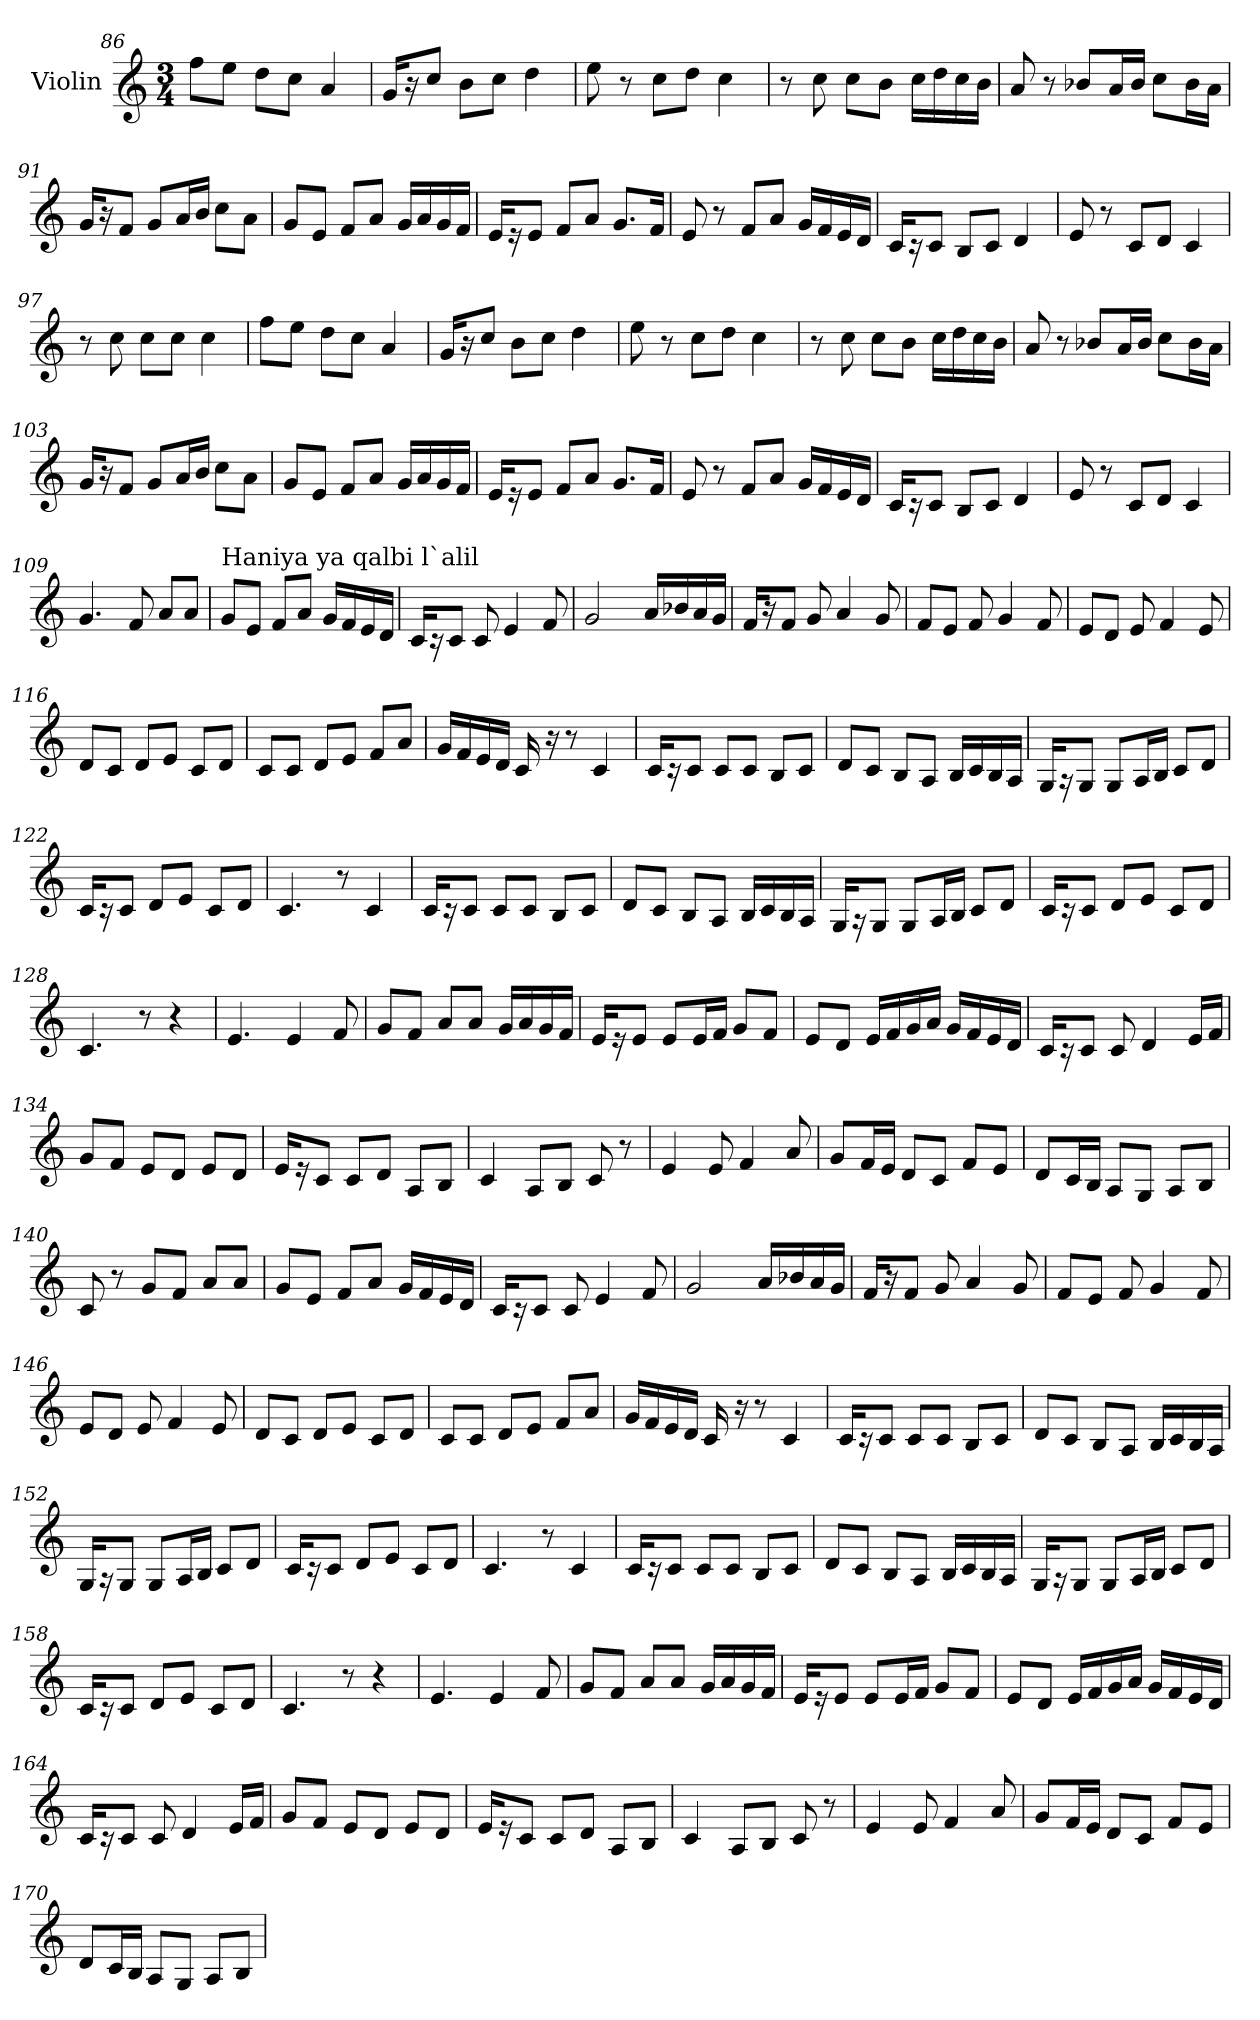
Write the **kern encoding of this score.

**kern
*part1
*staff1
*I"Violin
*clefG2
*k[]
*M3/4
=86
8ff\L
8ee\J
8dd\L
8cc\J
4a/
=87
16g/KL
16r
8cc/J
8b\L
8cc\J
4dd\
!!LO:PB:g=z
=88
8ee\
8r
8cc\L
8dd\J
4cc\
=89
8r
8cc\
8cc\L
8b\J
16cc\LL
16dd\
16cc\
16b\JJ
=90
8a/
8r
8b-X/L
16a/L
16b-/JJ
8cc\L
16b-\L
16a\JJ
=91
16g/KL
16r
8f/J
8g/L
16a/L
16b/JJ
8cc\L
8a\J
=92
8g/L
8e/J
8f/L
8a/J
16g/LL
16a/
16g/
16f/JJ
!!LO:LB:g=z
=93
16e/KL
16r
8e/J
8f/L
8a/J
8.g/L
16f/Jk
=94
8e/
8r
8f/L
8a/J
16g/LL
16f/
16e/
16d/JJ
=95
16c/KL
16r
8c/J
8B/L
8c/J
4d/
=96
8e/
8r
8c/L
8d/J
4c/
=97
8r
8cc\
8cc\L
8cc\J
4cc\
=98
8ff\L
8ee\J
8dd\L
8cc\J
4a/
!!LO:LB:g=z
=99
16g/KL
16r
8cc/J
8b\L
8cc\J
4dd\
=100
8ee\
8r
8cc\L
8dd\J
4cc\
=101
8r
8cc\
8cc\L
8b\J
16cc\LL
16dd\
16cc\
16b\JJ
=102
8a/
8r
8b-X/L
16a/L
16b-/JJ
8cc\L
16b-\L
16a\JJ
=103
16g/KL
16r
8f/J
8g/L
16a/L
16b/JJ
8cc\L
8a\J
!!LO:LB:g=z
=104
8g/L
8e/J
8f/L
8a/J
16g/LL
16a/
16g/
16f/JJ
=105
16e/KL
16r
8e/J
8f/L
8a/J
8.g/L
16f/Jk
=106
8e/
8r
8f/L
8a/J
16g/LL
16f/
16e/
16d/JJ
=107
16c/KL
16r
8c/J
8B/L
8c/J
4d/
=108
8e/
8r
8c/L
8d/J
4c/
!!LO:LB:g=z
=109
4.g/
8f/
8a/L
8a/J
=110
!LO:TX:a:t=Haniya ya qalbi l`alil
8g/L
8e/J
8f/L
8a/J
16g/LL
16f/
16e/
16d/JJ
=111
16c/KL
16r
8c/J
8c/
4e/
8f/
=112
2g/
16a/LL
16b-X/
16a/
16g/JJ
=113
16f/KL
16r
8f/J
8g/
4a/
8g/
=114
8f/L
8e/J
8f/
4g/
8f/
!!LO:LB:g=z
=115
8e/L
8d/J
8e/
4f/
8e/
=116
8d/L
8c/J
8d/L
8e/J
8c/L
8d/J
=117
8c/L
8c/J
8d/L
8e/J
8f/L
8a/J
=118
16g/LL
16f/
16e/
16d/JJ
16c/
16r
8r
4c/
=119
16c/KL
16r
8c/J
8c/L
8c/J
8B/L
8c/J
!!LO:LB:g=z
=120
8d/L
8c/J
8B/L
8A/J
16B/LL
16c/
16B/
16A/JJ
=121
16G/KL
16r
8G/J
8G/L
16A/L
16B/JJ
8c/L
8d/J
=122
16c/KL
16r
8c/J
8d/L
8e/J
8c/L
8d/J
=123
4.c/
8r
4c/
=124
16c/KL
16r
8c/J
8c/L
8c/J
8B/L
8c/J
!!LO:LB:g=z
=125
8d/L
8c/J
8B/L
8A/J
16B/LL
16c/
16B/
16A/JJ
=126
16G/KL
16r
8G/J
8G/L
16A/L
16B/JJ
8c/L
8d/J
=127
16c/KL
16r
8c/J
8d/L
8e/J
8c/L
8d/J
=128
4.c/
8r
4r
=129
4.e/
4e/
8f/
!!LO:PB:g=z
=130
8g/L
8f/J
8a/L
8a/J
16g/LL
16a/
16g/
16f/JJ
=131
16e/KL
16r
8e/J
8e/L
16e/L
16f/JJ
8g/L
8f/J
=132
8e/L
8d/J
16e/LL
16f/
16g/
16a/JJ
16g/LL
16f/
16e/
16d/JJ
=133
16c/KL
16r
8c/J
8c/
4d/
16e/LL
16f/JJ
=134
8g/L
8f/J
8e/L
8d/J
8e/L
8d/J
!!LO:LB:g=z
=135
16e/KL
16r
8c/J
8c/L
8d/J
8A/L
8B/J
=136
4c/
8A/L
8B/J
8c/
8r
=137
4e/
8e/
4f/
8a/
=138
8g/L
16f/L
16e/JJ
8d/L
8c/J
8f/L
8e/J
=139
8d/L
16c/L
16B/JJ
8A/L
8G/J
8A/L
8B/J
!!LO:LB:g=z
=140
8c/
8r
8g/L
8f/J
8a/L
8a/J
=141
8g/L
8e/J
8f/L
8a/J
16g/LL
16f/
16e/
16d/JJ
=142
16c/KL
16r
8c/J
8c/
4e/
8f/
=143
2g/
16a/LL
16b-X/
16a/
16g/JJ
=144
16f/KL
16r
8f/J
8g/
4a/
8g/
!!LO:LB:g=z
=145
8f/L
8e/J
8f/
4g/
8f/
=146
8e/L
8d/J
8e/
4f/
8e/
=147
8d/L
8c/J
8d/L
8e/J
8c/L
8d/J
=148
8c/L
8c/J
8d/L
8e/J
8f/L
8a/J
=149
16g/LL
16f/
16e/
16d/JJ
16c/
16r
8r
4c/
!!LO:LB:g=z
=150
16c/KL
16r
8c/J
8c/L
8c/J
8B/L
8c/J
=151
8d/L
8c/J
8B/L
8A/J
16B/LL
16c/
16B/
16A/JJ
=152
16G/KL
16r
8G/J
8G/L
16A/L
16B/JJ
8c/L
8d/J
=153
16c/KL
16r
8c/J
8d/L
8e/J
8c/L
8d/J
=154
4.c/
8r
4c/
!!LO:LB:g=z
=155
16c/KL
16r
8c/J
8c/L
8c/J
8B/L
8c/J
=156
8d/L
8c/J
8B/L
8A/J
16B/LL
16c/
16B/
16A/JJ
=157
16G/KL
16r
8G/J
8G/L
16A/L
16B/JJ
8c/L
8d/J
=158
16c/KL
16r
8c/J
8d/L
8e/J
8c/L
8d/J
=159
4.c/
8r
4r
!!LO:LB:g=z
=160
4.e/
4e/
8f/
=161
8g/L
8f/J
8a/L
8a/J
16g/LL
16a/
16g/
16f/JJ
=162
16e/KL
16r
8e/J
8e/L
16e/L
16f/JJ
8g/L
8f/J
=163
8e/L
8d/J
16e/LL
16f/
16g/
16a/JJ
16g/LL
16f/
16e/
16d/JJ
=164
16c/KL
16r
8c/J
8c/
4d/
16e/LL
16f/JJ
!!LO:LB:g=z
=165
8g/L
8f/J
8e/L
8d/J
8e/L
8d/J
=166
16e/KL
16r
8c/J
8c/L
8d/J
8A/L
8B/J
=167
4c/
8A/L
8B/J
8c/
8r
=168
4e/
8e/
4f/
8a/
=169
8g/L
16f/L
16e/JJ
8d/L
8c/J
8f/L
8e/J
=170
8d/L
16c/L
16B/JJ
8A/L
8G/J
8A/L
8B/J
=
*-
